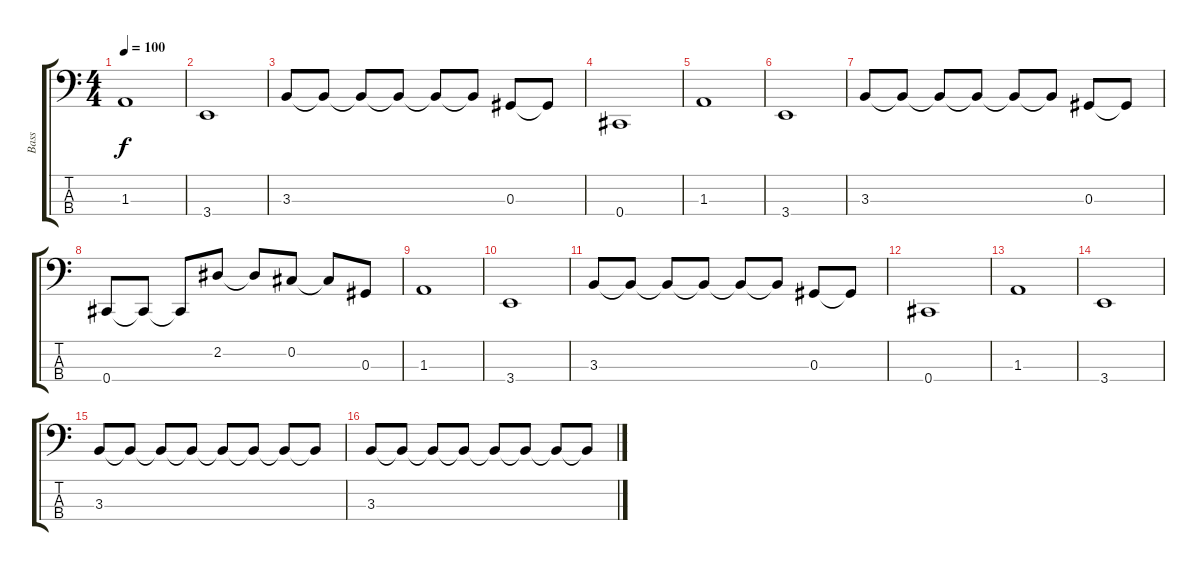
\track ("Bass" "Bass") {instrument electricbassfinger}
\staff {score tabs}
\tuning (Gb2 Db2 Ab1 Db1) {hide}
\ts (4 4)
\tempo 100
\clef f4
\ks c
1.3.1{dy f} |
3.4.1 |
3.3.8 3.3{t}.8 3.3{t}.8 3.3{t}.8 3.3{t}.8 3.3{t}.8 0.3.8 0.3{t}.8 |
0.4.1 |
1.3.1 |
3.4.1 |
3.3.8 3.3{t}.8 3.3{t}.8 3.3{t}.8 3.3{t}.8 3.3{t}.8 0.3.8 0.3{t}.8 |
0.4.8 0.4{t}.8 0.4{t}.8 2.2.8 2.2{t}.8 0.2.8 0.2{t}.8 0.3.8 |
1.3.1 |
3.4.1 |
3.3.8 3.3{t}.8 3.3{t}.8 3.3{t}.8 3.3{t}.8 3.3{t}.8 0.3.8 0.3{t}.8 |
0.4.1 |
1.3.1 |
3.4.1 |
3.3.8 3.3{t}.8 3.3{t}.8 3.3{t}.8 3.3{t}.8 3.3{t}.8 3.3{t}.8 3.3{t}.8 |
3.3.8 3.3{t}.8 3.3{t}.8 3.3{t}.8 3.3{t}.8 3.3{t}.8 3.3{t}.8 3.3{t}.8
